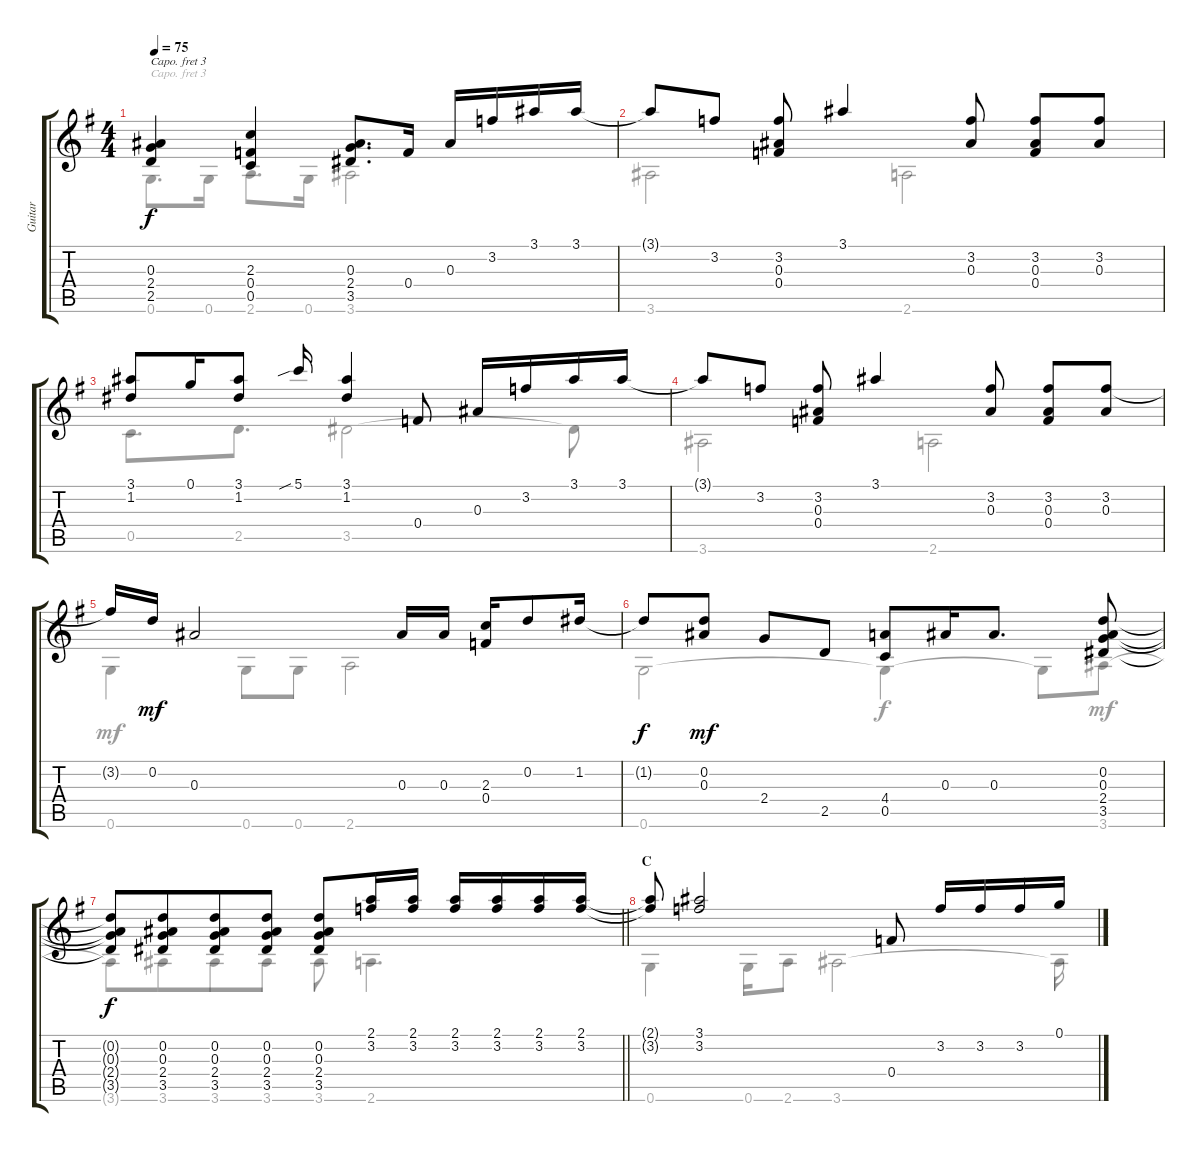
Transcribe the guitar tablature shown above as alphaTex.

\track ("Guitar" "Guitar") {instrument acousticguitarsteel}
\staff {score tabs}
\capo 3
\tuning (E4 B3 G3 D3 A2 E2) {hide}
\voice
\ts (4 4)
\tempo 75
\clef g2
\ks g
(0.3 2.4 2.5).4{dy f} (2.3 0.4 0.5).4 (0.3 2.4 3.5).8{d} 0.4.16 0.3.16 3.2.16 3.1.16 3.1.16 |
3.1{t}.8 3.2.8 (3.2 0.3 0.4).8 3.1.4 (3.2 0.3).8 (3.2 0.3 0.4).8 (3.2 0.3).8 |
(3.1 1.2).8 0.1.16 (3.1 1.2).8 5.1{sib}.16 (3.1 1.2).4 0.4.8 0.3.16 3.2.16 3.1.16 3.1.16 |
3.1{t}.8 3.2.8 (3.2 0.3 0.4).8 3.1.4 (3.2 0.3).8 (3.2 0.3 0.4).8 (3.2 0.3).8 |
3.2{t}.16 0.2.16{dy mf} 0.3.2 0.3.16 0.3.16 (2.3 0.4).16 0.2.8 1.2.16 |
1.2{t}.8{dy f} (0.2 0.3).8{dy mf} 2.4.8 2.5.8 (4.4 0.5).8 0.3.16 0.3.8{d} (0.2 0.3 2.4 3.5).8 |
\barLineRight lightlight
(0.2{t} 0.3{t} 2.4{t} 3.5{t}).8{dy f} (0.2 0.3 2.4 3.5).8{beam merge} (0.2 0.3 2.4 3.5).8 (0.2 0.3 2.4 3.5).8 (0.2 0.3 2.4 3.5).8 (2.1 3.2).16 (2.1 3.2).16 (2.1 3.2).16 (2.1 3.2).16 (2.1 3.2).16 (2.1 3.2).16 |
\section ("" "C")
(2.1{t} 3.2{t}).8 (3.1 3.2).2 0.4.8 3.2.16 3.2.16 3.2.16 0.1.16
\voice
\clef g2
\ottava regular
\simile none
\ks g
0.6.8{d dy f} 0.6.16 2.6.8{d} 0.6.16 3.6.2 |
3.6.2 2.6.2 |
0.5.8{d} 2.5.8{d} 3.5.2 3.5{t}.8 |
3.6.2 2.6.2 |
0.6.4{dy mf} 0.6.8 0.6.8 2.6.2 |
0.6.2 0.6{t}.4{dy f} 0.6{t}.8 3.6.8{dy mf} |
\barLineRight lightlight
3.6{t}.8{dy f} 3.6.8{beam merge} 3.6.8 3.6.8 3.6.8 2.6.4{d} |
0.6.4 0.6.16 2.6.8 3.6.2 3.6{t}.16
